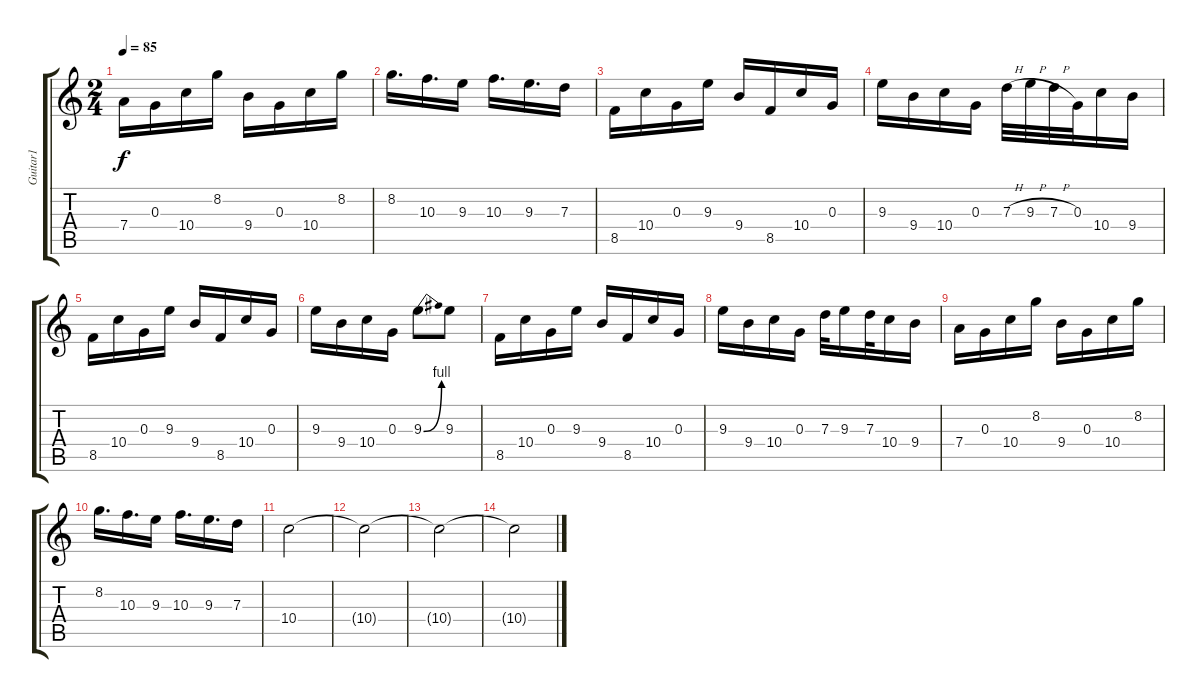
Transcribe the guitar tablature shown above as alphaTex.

\track ("Guitar1" "Guitar1") {instrument distortionguitar}
\staff {score tabs}
\tuning (E4 B3 G3 D3 A2 E2) {hide}
\ts (2 4)
\tempo 85
\clef g2
\ks c
7.4.16{dy f} 0.3.16 10.4.16 8.2.16 9.4.16 0.3.16 10.4.16 8.2.16 |
8.2.16{d} 10.3.16{d} 9.3.16 10.3.16{d} 9.3.16{d} 7.3.16 |
8.5.16 10.4.16 0.3.16 9.3.16 9.4.16 8.5.16 10.4.16 0.3.16 |
9.3.16 9.4.16 10.4.16 0.3.16 7.3{h}.32 9.3{h}.32 7.3{h}.32 0.3.32 10.4.16 9.4.16 |
8.5.16 10.4.16 0.3.16 9.3.16 9.4.16 8.5.16 10.4.16 0.3.16 |
9.3.16 9.4.16 10.4.16 0.3.16 9.3{be (bend 0 0 60 4)}.8 9.3.8 |
8.5.16 10.4.16 0.3.16 9.3.16 9.4.16 8.5.16 10.4.16 0.3.16 |
9.3.16 9.4.16 10.4.16 0.3.16 7.3.32 9.3.16 7.3.32 10.4.16 9.4.16 |
7.4.16 0.3.16 10.4.16 8.2.16 9.4.16 0.3.16 10.4.16 8.2.16 |
8.2.16{d} 10.3.16{d} 9.3.16 10.3.16{d} 9.3.16{d} 7.3.16 |
10.4.2 |
10.4{t}.2 |
10.4{t}.2 |
10.4{t}.2
